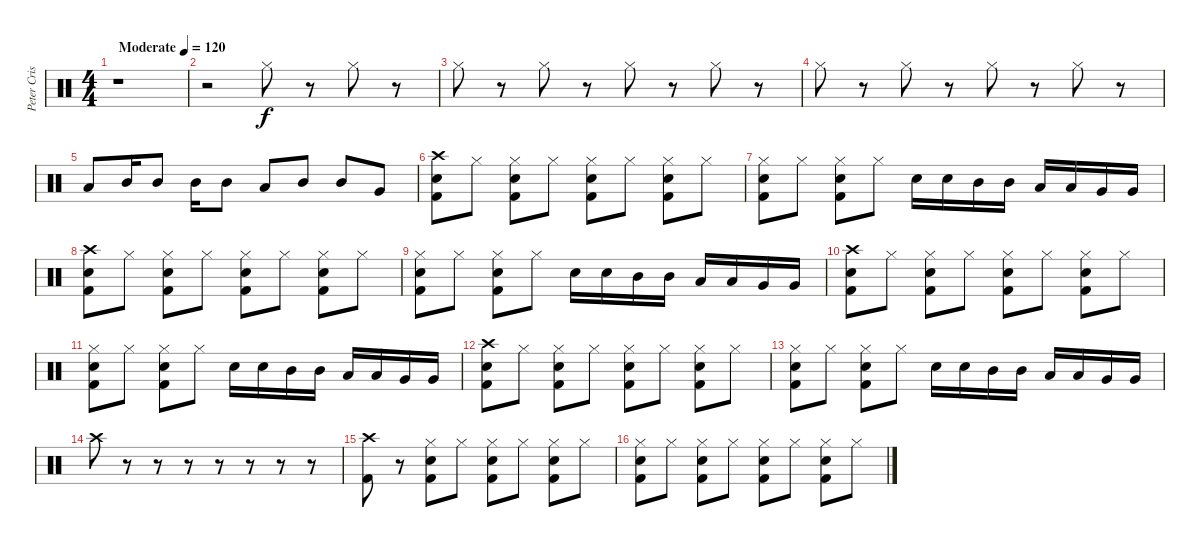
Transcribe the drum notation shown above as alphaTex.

\track ("Peter Criss" "Peter Cris") {instrument percussion}
\staff {score}
\articulation defaults
\ts (4 4)
\tempo (120 "Moderate")
\clef neutral
\ks c
r.1{dy f} |
r.2 "Hi-Hat (closed)".8 r.8 "Hi-Hat (closed)".8 r.8 |
"Hi-Hat (closed)".8 r.8 "Hi-Hat (closed)".8 r.8 "Hi-Hat (closed)".8 r.8 "Hi-Hat (closed)".8 r.8 |
"Hi-Hat (closed)".8 r.8 "Hi-Hat (closed)".8 r.8 "Hi-Hat (closed)".8 r.8 "Hi-Hat (closed)".8 r.8 |
"Low Tom (hit)".8 "Mid Tom (hit)".16 "Mid Tom (hit)".8 "Mid Tom (hit)".16 "Mid Tom (hit)".8 "Low Tom (hit)".8 "Mid Tom (hit)".8 "Mid Tom (hit)".8 "Very Low Tom (hit)".8 |
("Crash high (hit)" "Electric Snare (hit)" "Kick (hit) 2").8 "Hi-Hat (closed)".8 ("Hi-Hat (closed)" "Electric Snare (hit)" "Kick (hit) 2").8 "Hi-Hat (closed)".8 ("Hi-Hat (closed)" "Electric Snare (hit)" "Kick (hit) 2").8 "Hi-Hat (closed)".8 ("Hi-Hat (closed)" "Electric Snare (hit)" "Kick (hit) 2").8 "Hi-Hat (closed)".8 |
("Hi-Hat (closed)" "Electric Snare (hit)" "Kick (hit) 2").8 "Hi-Hat (closed)".8 ("Hi-Hat (closed)" "Electric Snare (hit)" "Kick (hit) 2").8 "Hi-Hat (closed)".8 "Electric Snare (hit)".16 "Electric Snare (hit)".16 "Mid Tom (hit)".16 "Mid Tom (hit)".16 "Low Tom (hit)".16 "Low Tom (hit)".16 "Very Low Tom (hit)".16 "Very Low Tom (hit)".16 |
("Crash high (hit)" "Electric Snare (hit)" "Kick (hit) 2").8 "Hi-Hat (closed)".8 ("Hi-Hat (closed)" "Electric Snare (hit)" "Kick (hit) 2").8 "Hi-Hat (closed)".8 ("Hi-Hat (closed)" "Electric Snare (hit)" "Kick (hit) 2").8 "Hi-Hat (closed)".8 ("Hi-Hat (closed)" "Electric Snare (hit)" "Kick (hit) 2").8 "Hi-Hat (closed)".8 |
("Hi-Hat (closed)" "Electric Snare (hit)" "Kick (hit) 2").8 "Hi-Hat (closed)".8 ("Hi-Hat (closed)" "Electric Snare (hit)" "Kick (hit) 2").8 "Hi-Hat (closed)".8 "Electric Snare (hit)".16 "Electric Snare (hit)".16 "Mid Tom (hit)".16 "Mid Tom (hit)".16 "Low Tom (hit)".16 "Low Tom (hit)".16 "Very Low Tom (hit)".16 "Very Low Tom (hit)".16 |
("Crash high (hit)" "Electric Snare (hit)" "Kick (hit) 2").8 "Hi-Hat (closed)".8 ("Hi-Hat (closed)" "Electric Snare (hit)" "Kick (hit) 2").8 "Hi-Hat (closed)".8 ("Hi-Hat (closed)" "Electric Snare (hit)" "Kick (hit) 2").8 "Hi-Hat (closed)".8 ("Hi-Hat (closed)" "Electric Snare (hit)" "Kick (hit) 2").8 "Hi-Hat (closed)".8 |
("Hi-Hat (closed)" "Electric Snare (hit)" "Kick (hit) 2").8 "Hi-Hat (closed)".8 ("Hi-Hat (closed)" "Electric Snare (hit)" "Kick (hit) 2").8 "Hi-Hat (closed)".8 "Electric Snare (hit)".16 "Electric Snare (hit)".16 "Mid Tom (hit)".16 "Mid Tom (hit)".16 "Low Tom (hit)".16 "Low Tom (hit)".16 "Very Low Tom (hit)".16 "Very Low Tom (hit)".16 |
("Crash high (hit)" "Electric Snare (hit)" "Kick (hit) 2").8 "Hi-Hat (closed)".8 ("Hi-Hat (closed)" "Electric Snare (hit)" "Kick (hit) 2").8 "Hi-Hat (closed)".8 ("Hi-Hat (closed)" "Electric Snare (hit)" "Kick (hit) 2").8 "Hi-Hat (closed)".8 ("Hi-Hat (closed)" "Electric Snare (hit)" "Kick (hit) 2").8 "Hi-Hat (closed)".8 |
("Hi-Hat (closed)" "Electric Snare (hit)" "Kick (hit) 2").8 "Hi-Hat (closed)".8 ("Hi-Hat (closed)" "Electric Snare (hit)" "Kick (hit) 2").8 "Hi-Hat (closed)".8 "Electric Snare (hit)".16 "Electric Snare (hit)".16 "Mid Tom (hit)".16 "Mid Tom (hit)".16 "Low Tom (hit)".16 "Low Tom (hit)".16 "Very Low Tom (hit)".16 "Very Low Tom (hit)".16 |
"Crash high (hit)".8 r.8 r.8 r.8 r.8 r.8 r.8 r.8 |
("Crash high (hit)" "Kick (hit) 2").8 r.8 ("Hi-Hat (closed)" "Electric Snare (hit)" "Kick (hit) 2").8 "Hi-Hat (closed)".8 ("Hi-Hat (closed)" "Electric Snare (hit)" "Kick (hit) 2").8 "Hi-Hat (closed)".8 ("Hi-Hat (closed)" "Electric Snare (hit)" "Kick (hit) 2").8 "Hi-Hat (closed)".8 |
("Hi-Hat (closed)" "Electric Snare (hit)" "Kick (hit) 2").8 "Hi-Hat (closed)".8 ("Hi-Hat (closed)" "Electric Snare (hit)" "Kick (hit) 2").8 "Hi-Hat (closed)".8 ("Hi-Hat (closed)" "Electric Snare (hit)" "Kick (hit) 2").8 "Hi-Hat (closed)".8 ("Hi-Hat (closed)" "Electric Snare (hit)" "Kick (hit) 2").8 "Hi-Hat (closed)".8
